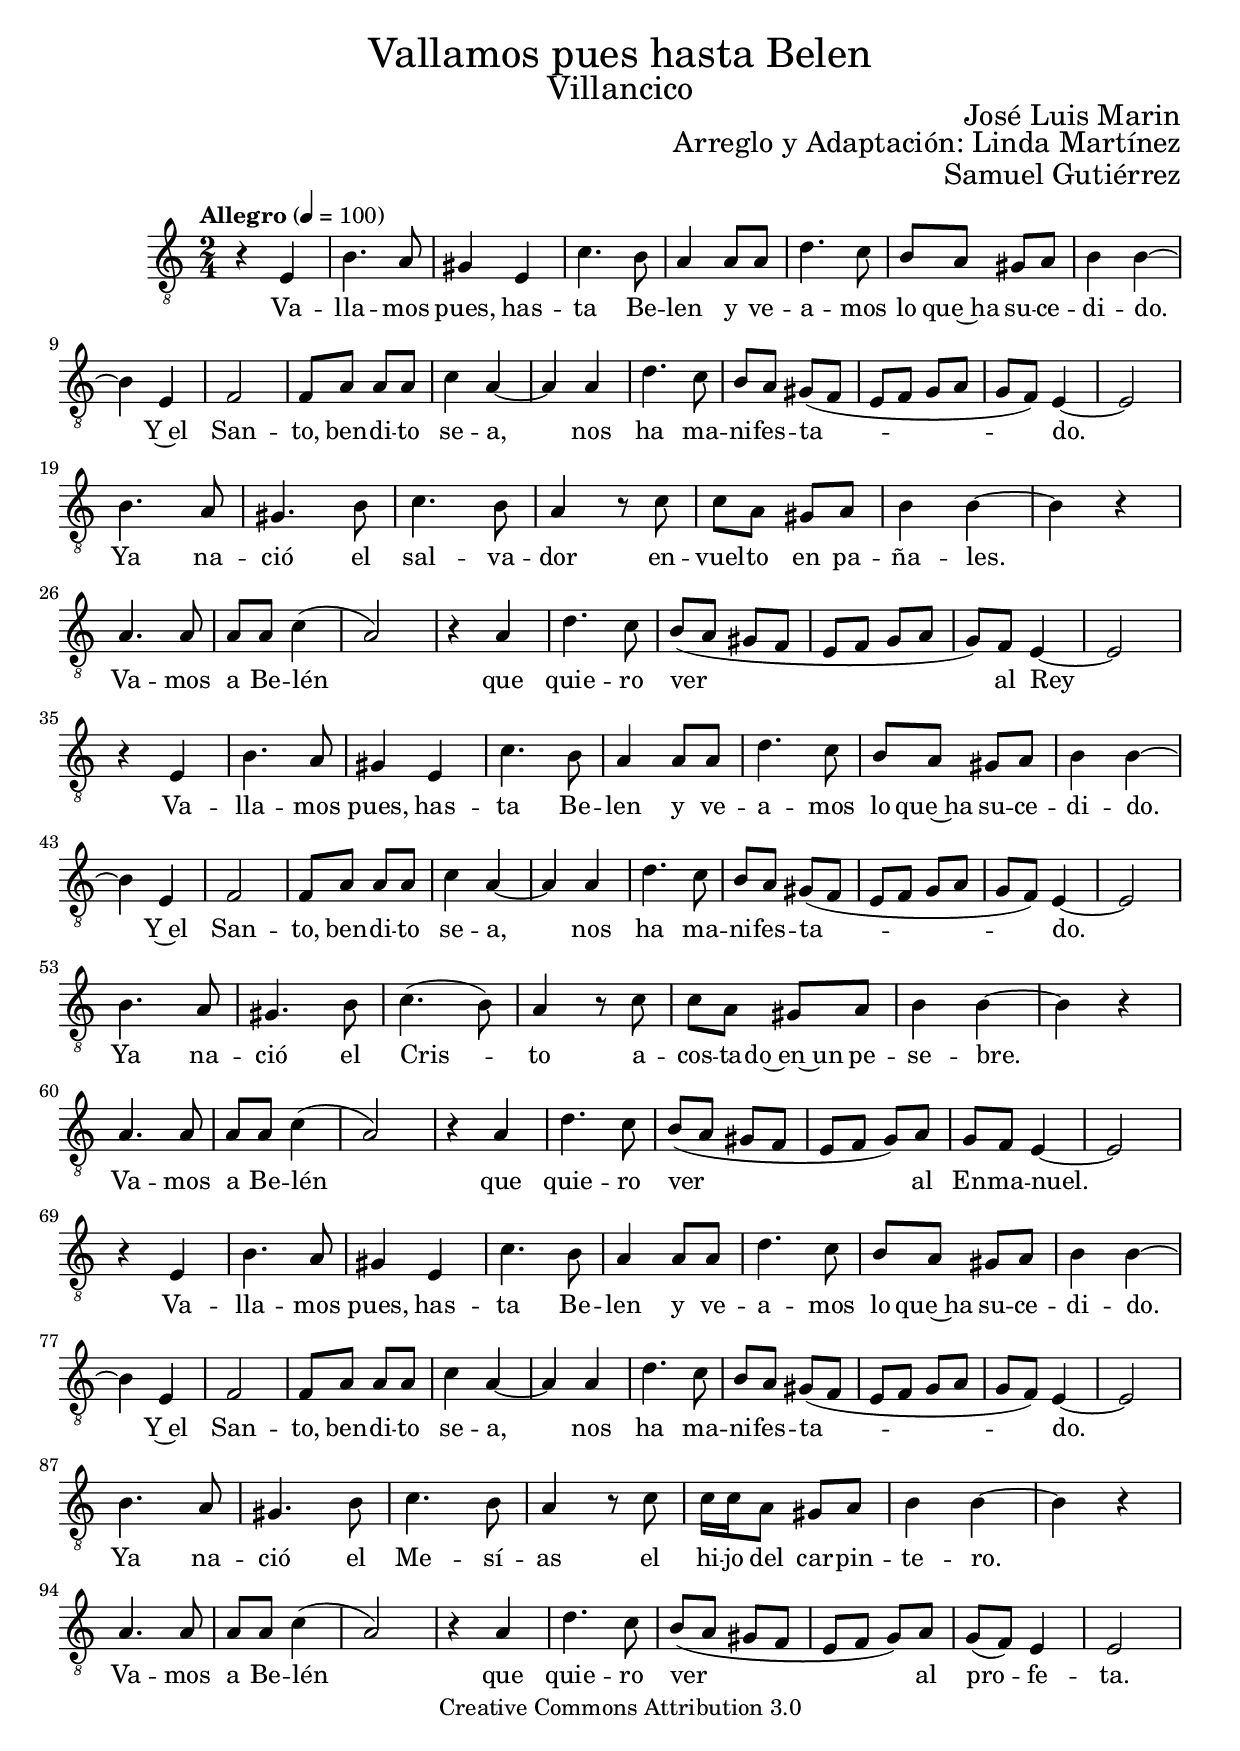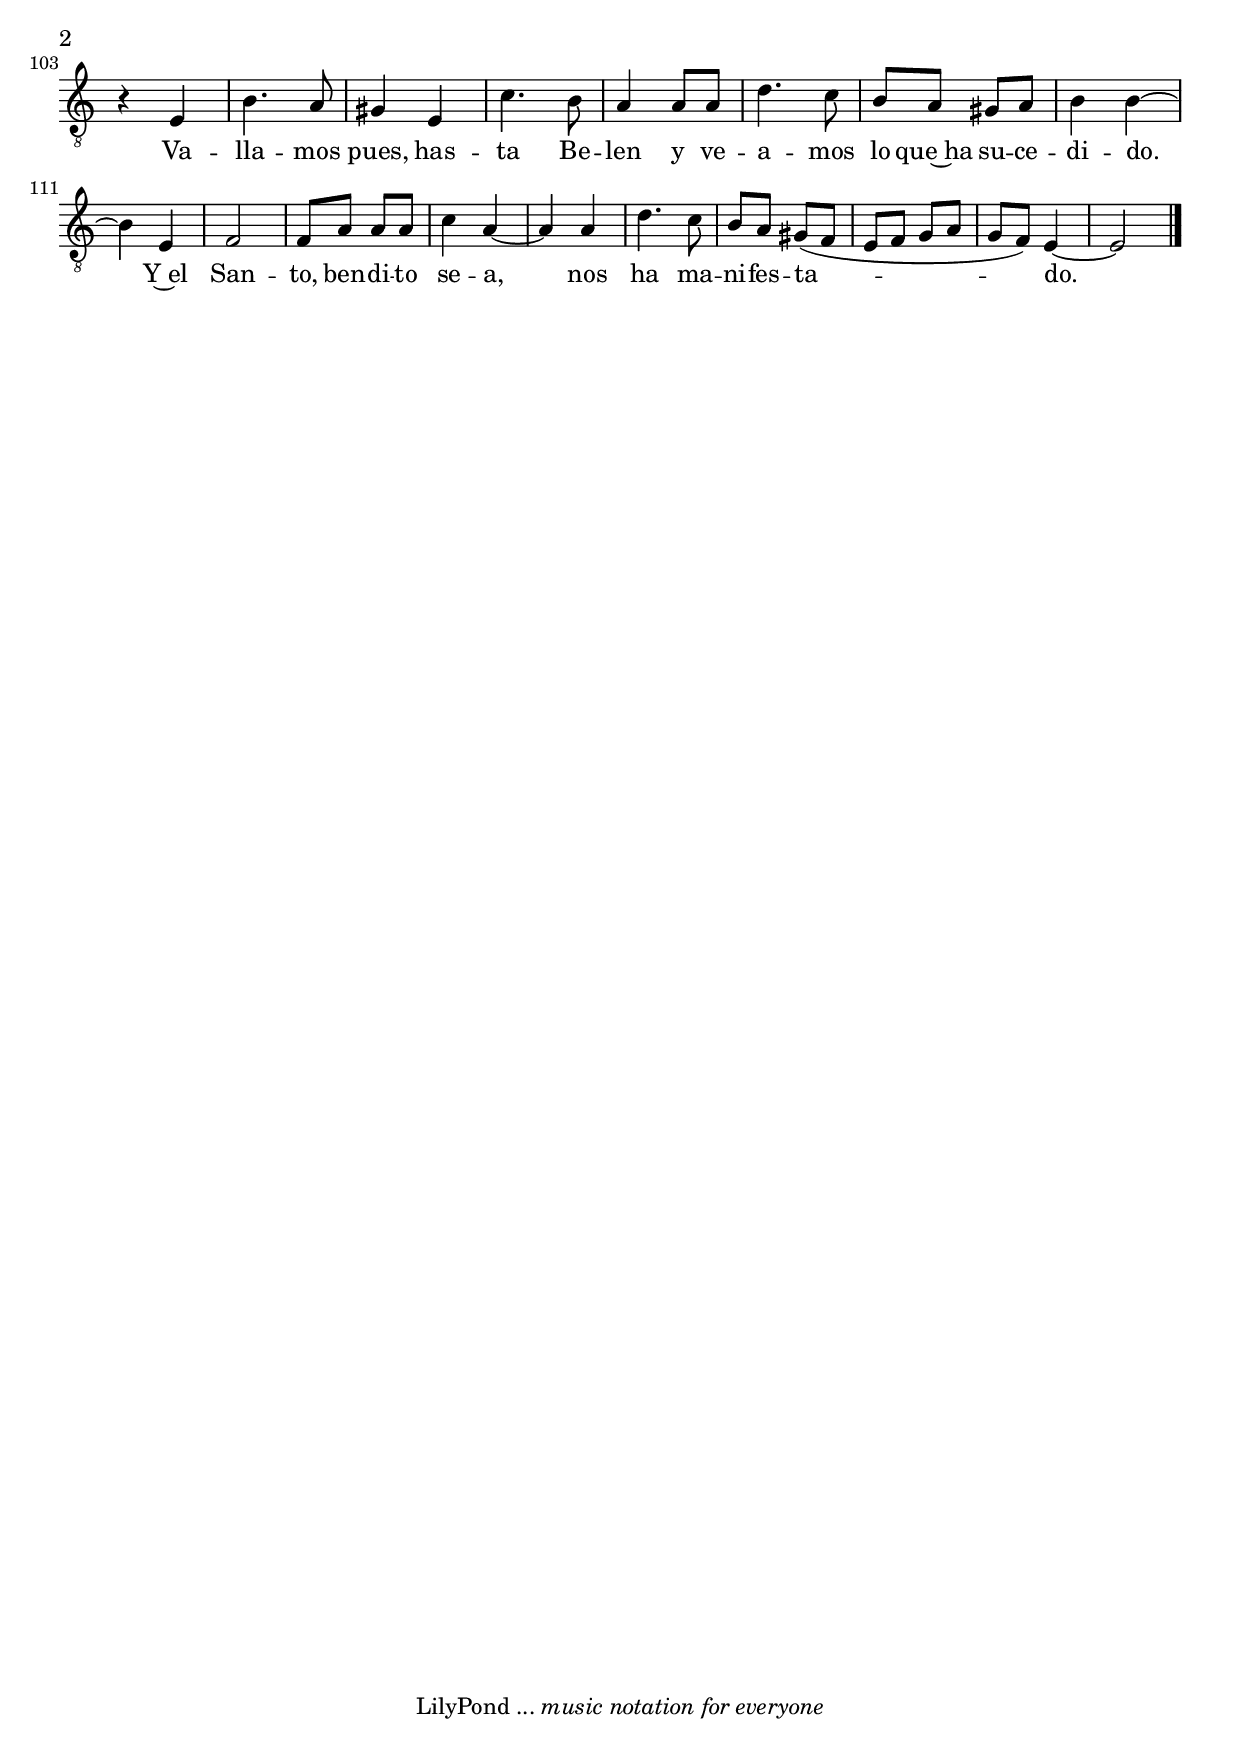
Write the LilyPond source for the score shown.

%	Vallamos pues hasta Belen
%	by serachsam

\language "espanol"
\version "2.23.2"

% --- Global parameters
particle = 1
jump = \break

% --- Includes
%\include "global.ily"
%\include "soprano.ily"

% --- Global size
% #(set-global-staff-size 20)

% --- Header
\markup { \fill-line { \center-column { \fontsize #5 "Vallamos pues hasta Belen" \fontsize #3 "Villancico" } } }
\markup { \fill-line { " " \center-column { \fontsize #2 "José Luis Marin" } } }
\markup { \fill-line { " " \right-column { \fontsize #2 "Arreglo y Adaptación: Linda Martínez" } } }
\markup { \fill-line { " " \right-column { \fontsize #2 "Samuel Gutiérrez" } } }
\header {
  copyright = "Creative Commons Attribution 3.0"
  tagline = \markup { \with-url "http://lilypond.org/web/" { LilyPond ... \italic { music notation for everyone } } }
  breakbefore = ##t
}

% --- Music
global = {
  \tempo "Allegro" 4=100
  \clef "G_8"
  \key la \minor
  \time 2/4
  \skip 2*120
  \bar "|."
}

voice = \relative do' {
  r4 mi,4
  si'4. la8 
  sols4 mi4
  do'4. si8 
  la4 la8 la
  re4. do8 
  si la sols la
  si4 si4~ \break
  si4 mi,4
  fa2 
  fa8 la la la
  do4 la4~ 
  la4 la4
  re4. do8 
  si la sols( fa
  mi fa sol la 
  sol fa) mi4~
  mi2 \break
  
  si'4. la8 
  sols4. si8
  do4. si8 
  la4 r8 do
  do8 la sols la
  si4 si4~
  si4 r \break
  la4. la8 
  la8 la do4(
  la2) 
  r4 la
  re4. do8 
  si( la sols fa
  mi fa sol la 
  sol) fa mi4~
  mi2 \break
  
  r4 mi4
  si'4. la8 
  sols4 mi4
  do'4. si8 
  la4 la8 la
  re4. do8 
  si la sols la
  si4 si4~ \break
  si4 mi,4
  fa2 
  fa8 la la la
  do4 la4~ 
  la4 la4
  re4. do8 
  si la sols( fa
  mi fa sol la 
  sol fa) mi4~
  mi2 \break
  
  si'4. la8 
  sols4. si8
  do4.( si8)
  la4 r8 do
  do8 la sols la
  si4 si4~
  si4 r \break
  la4. la8 
  la8 la do4(
  la2) 
  r4 la
  re4. do8 
  si( la sols fa
  mi fa sol) la
  sol fa mi4~
  mi2 \break
  
  r4 mi4
  si'4. la8 
  sols4 mi4
  do'4. si8 
  la4 la8 la
  re4. do8 
  si la sols la
  si4 si4~ \break
  si4 mi,4
  fa2 
  fa8 la la la
  do4 la4~ 
  la4 la4
  re4. do8 
  si la sols( fa
  mi fa sol la 
  sol fa) mi4~
  mi2 \break
  
  si'4. la8 
  sols4. si8
  do4. si8 
  la4 r8 do
  do16 do la8 sols la
  si4 si4~
  si4 r \break
  la4. la8 
  la8 la do4(
  la2) 
  r4 la
  re4. do8 
  si( la sols fa
  mi fa sol) la 
  sol( fa) mi4
  mi2 \break
  
  r4 mi4
  si'4. la8 
  sols4 mi4
  do'4. si8 
  la4 la8 la
  re4. do8 
  si la sols la
  si4 si4~ \break
  si4 mi,4
  fa2 
  fa8 la la la
  do4 la4~ 
  la4 la4
  re4. do8 
  si la sols( fa
  mi fa sol la 
  sol fa) mi4~
  mi2 \break
}

% --- Lyrics
voice-lyrics = \lyricmode {
  Va -- lla -- mos pues, has -- ta Be -- len
  y ve -- a -- mos lo que~ha su -- ce -- di -- do.
  Y~el San -- to, ben -- di -- to se -- a,
  nos ha ma -- ni -- fes -- ta -- do.
  
  Ya na -- ció el sal -- va -- dor
  en -- vuel -- to en pa -- ña -- les.
  Va -- mos a Be -- lén
  que quie -- ro ver al Rey
  
  Va -- lla -- mos pues, has -- ta Be -- len
  y ve -- a -- mos lo que~ha su -- ce -- di -- do.
  Y~el San -- to, ben -- di -- to se -- a,
  nos ha ma -- ni -- fes -- ta -- do.
  
  Ya na -- ció el Cris -- to
  a -- cos -- ta -- do~en~un pe -- se -- bre.
  Va -- mos a Be -- lén
  que quie -- ro ver al En -- ma -- nuel.
  
  Va -- lla -- mos pues, has -- ta Be -- len
  y ve -- a -- mos lo que~ha su -- ce -- di -- do.
  Y~el San -- to, ben -- di -- to se -- a,
  nos ha ma -- ni -- fes -- ta -- do.
  
  Ya na -- ció el Me -- sí -- as
  el hi -- jo del car -- pin -- te -- ro.
  Va -- mos a Be -- lén
  que quie -- ro ver al pro -- fe -- ta.
  
  Va -- lla -- mos pues, has -- ta Be -- len
  y ve -- a -- mos lo que~ha su -- ce -- di -- do.
  Y~el San -- to, ben -- di -- to se -- a,
  nos ha ma -- ni -- fes -- ta -- do.
}

% --- Harmony
harmonies = \new ChordNames {
  \set ChordNames.midiInstrument = "string ensemble 2"
  \set ChordNames.midiMaximumVolume = #0.6
  \set chordChanges = ##t
  \chordmode {
    \italianChords
    mi2 mi2 mi2 la2:m la2:m re2:m re2:m mi2 
    mi2 re2:m re2:m la2:m la2:m re2:m re4:m mi4 mi4 fa4 fa4 mi4 mi2
    
    mi2 mi2 la2:m la2:m fa2 mi2 mi2 
    re2:m re4:m la4:m la2:m la2:m re2:m re4:m mi4 mi4 fa4 fa4 mi4 mi2
    
    mi2 mi2 mi2 la2:m la2:m re2:m re2:m mi2 
    mi2 re2:m re2:m la2:m la2:m re2:m re4:m mi4 mi4 fa4 fa4 mi4 mi2
    
    mi2 mi2 la2:m la2:m fa2 mi2 mi2 
    re2:m re4:m la4:m la2:m la2:m re2:m re4:m mi4 mi4 fa4 fa4 mi4 mi2
    
    mi2 mi2 mi2 la2:m la2:m re2:m re2:m mi2 
    mi2 re2:m re2:m la2:m la2:m re2:m re4:m mi4 mi4 fa4 fa4 mi4 mi2
    
    mi2 mi2 la2:m la2:m fa2 mi2 mi2 
    re2:m re4:m la4:m la2:m la2:m re2:m re4:m mi4 mi4 fa4 fa4 mi4 mi2
    
    mi2 mi2 mi2 la2:m la2:m re2:m re2:m mi2 
    mi2 re2:m re2:m la2:m la2:m re2:m re4:m mi4 mi4 fa4 fa4 mi4 mi2
  }
}

% --- Sheet
\score {
  <<
    %\harmonies
    \new Staff {
      \set Staff.midiInstrument = #"english horn"
      %\set Staff.midiMaximumVolume = #1.5
      <<
        \new Voice = "voice" { <<\global \voice>> }
        \new Lyrics \lyricsto "voice" { \voice-lyrics }
      >>
    }
  >>
  \midi {}
  \layout {}
}

% --- Paper
\paper {
  #(set-default-paper-size "letter")
  page-breaking = #ly:page-turn-breaking
}
